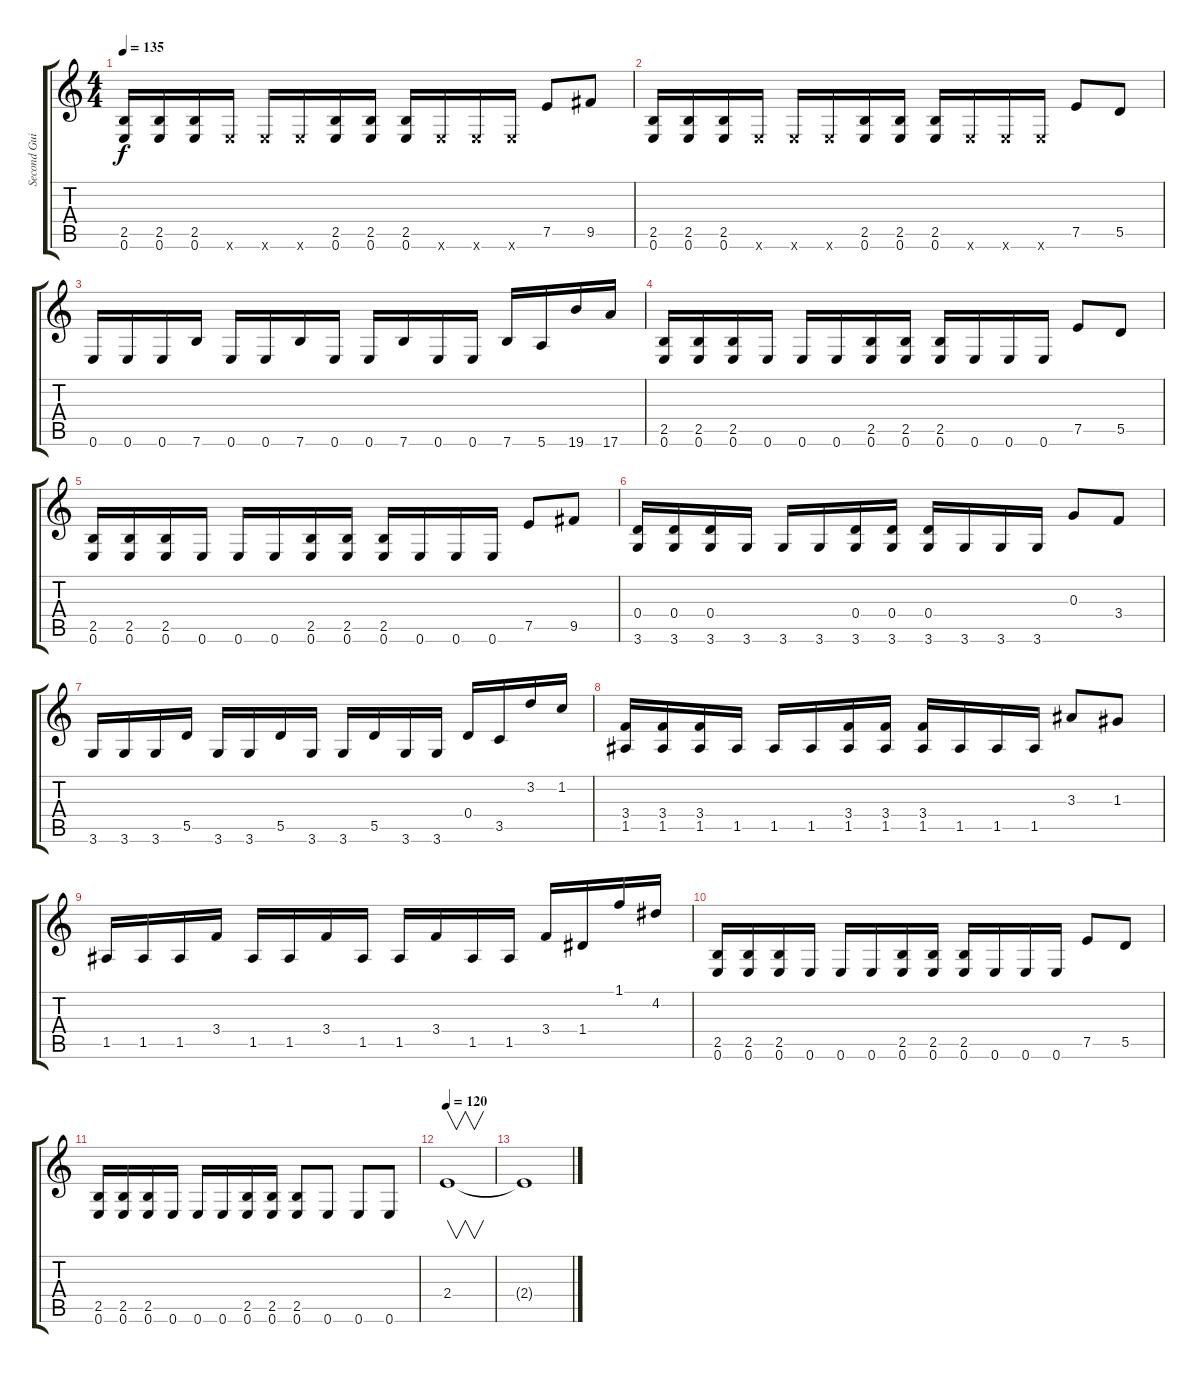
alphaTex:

\track ("Second Guitar" "Second Gui") {instrument overdrivenguitar}
\staff {score tabs}
\tuning (E4 B3 G3 D3 A2 E2) {hide}
\ts (4 4)
\tempo 135
\clef g2
\ks c
(2.5 0.6).16{dy f} (2.5 0.6).16 (2.5 0.6).16 0.6{x}.16 0.6{x}.16 0.6{x}.16 (2.5 0.6).16 (2.5 0.6).16 (2.5 0.6).16 0.6{x}.16 0.6{x}.16 0.6{x}.16 7.5.8 9.5.8 |
(2.5 0.6).16 (2.5 0.6).16 (2.5 0.6).16 0.6{x}.16 0.6{x}.16 0.6{x}.16 (2.5 0.6).16 (2.5 0.6).16 (2.5 0.6).16 0.6{x}.16 0.6{x}.16 0.6{x}.16 7.5.8 5.5.8 |
0.6.16 0.6.16 0.6.16 7.6.16 0.6.16 0.6.16 7.6.16 0.6.16 0.6.16 7.6.16 0.6.16 0.6.16 7.6.16 5.6.16 19.6.16 17.6.16 |
(2.5 0.6).16 (2.5 0.6).16 (2.5 0.6).16 0.6.16 0.6.16 0.6.16 (2.5 0.6).16 (2.5 0.6).16 (2.5 0.6).16 0.6.16 0.6.16 0.6.16 7.5.8 5.5.8 |
(2.5 0.6).16 (2.5 0.6).16 (2.5 0.6).16 0.6.16 0.6.16 0.6.16 (2.5 0.6).16 (2.5 0.6).16 (2.5 0.6).16 0.6.16 0.6.16 0.6.16 7.5.8 9.5.8 |
(0.4 3.6).16 (0.4 3.6).16 (0.4 3.6).16 3.6.16 3.6.16 3.6.16 (0.4 3.6).16 (0.4 3.6).16 (0.4 3.6).16 3.6.16 3.6.16 3.6.16 0.3.8 3.4.8 |
3.6.16 3.6.16 3.6.16 5.5.16 3.6.16 3.6.16 5.5.16 3.6.16 3.6.16 5.5.16 3.6.16 3.6.16 0.4.16 3.5.16 3.2.16 1.2.16 |
(3.4 1.5).16 (3.4 1.5).16 (3.4 1.5).16 1.5.16 1.5.16 1.5.16 (3.4 1.5).16 (3.4 1.5).16 (3.4 1.5).16 1.5.16 1.5.16 1.5.16 3.3.8 1.3.8 |
1.5.16 1.5.16 1.5.16 3.4.16 1.5.16 1.5.16 3.4.16 1.5.16 1.5.16 3.4.16 1.5.16 1.5.16 3.4.16 1.4.16 1.1.16 4.2.16 |
(2.5 0.6).16 (2.5 0.6).16 (2.5 0.6).16 0.6.16 0.6.16 0.6.16 (2.5 0.6).16 (2.5 0.6).16 (2.5 0.6).16 0.6.16 0.6.16 0.6.16 7.5.8 5.5.8 |
(2.5 0.6).16 (2.5 0.6).16 (2.5 0.6).16 0.6.16 0.6.16 0.6.16 (2.5 0.6).16 (2.5 0.6).16 (2.5 0.6).8 0.6.8 0.6.8 0.6.8 |
\tempo 120
2.4.1{v} |
2.4{t}.1
